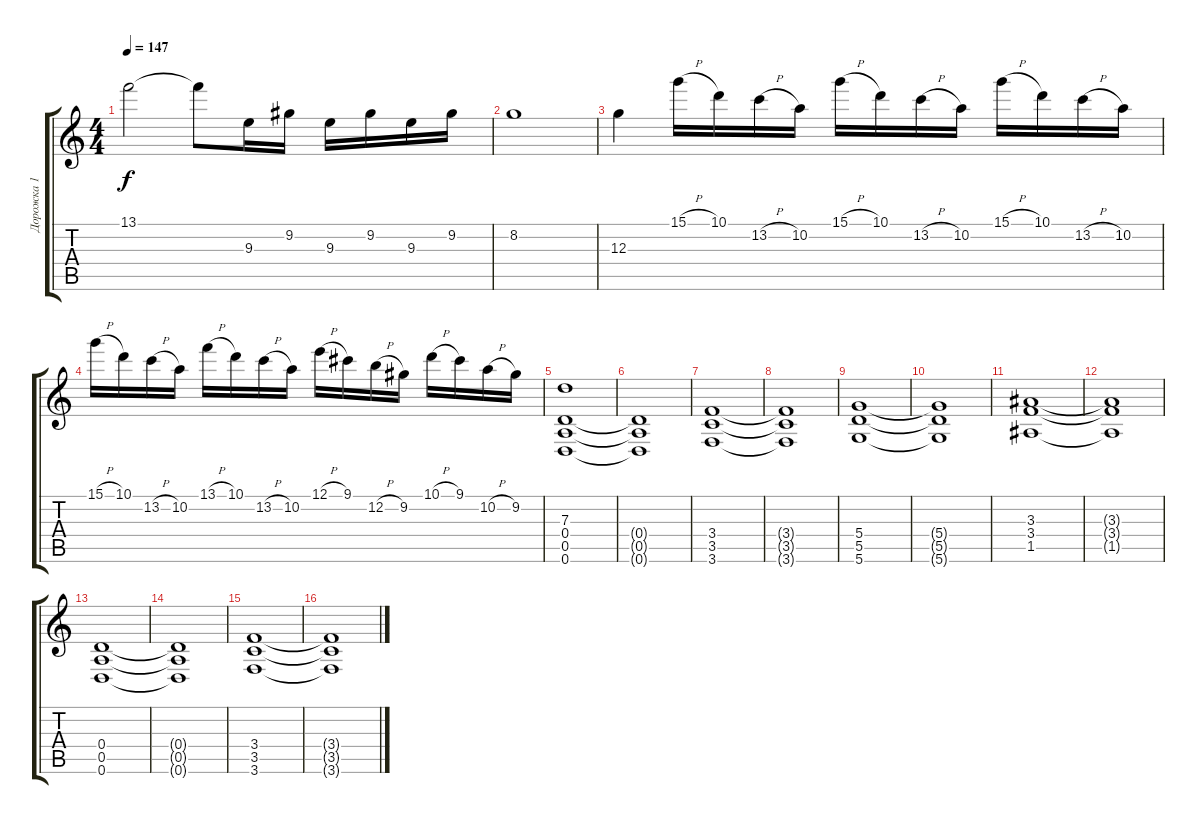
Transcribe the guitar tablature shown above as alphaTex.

\track ("Дорожка 1" "Дорожка 1") {instrument distortionguitar}
\staff {score tabs}
\tuning (E4 B3 G3 D3 A2 D2) {hide}
\ts (4 4)
\tempo 147
\clef g2
\ks c
13.1.2{dy f} 13.1{t}.8 9.3.16 9.2.16 9.3.16 9.2.16 9.3.16 9.2.16 |
8.2.1 |
12.3.4 15.1{h}.16 10.1.16 13.2{h}.16 10.2.16 15.1{h}.16 10.1.16 13.2{h}.16 10.2.16 15.1{h}.16 10.1.16 13.2{h}.16 10.2.16 |
15.1{h}.16 10.1.16 13.2{h}.16 10.2.16 13.1{h}.16 10.1.16 13.2{h}.16 10.2.16 12.1{h}.16 9.1.16 12.2{h}.16 9.2.16 10.1{h}.16 9.1.16 10.2{h}.16 9.2.16 |
(7.3 0.4 0.5 0.6).1 |
(0.4{t} 0.5{t} 0.6{t}).1 |
(3.4 3.5 3.6).1 |
(3.4{t} 3.5{t} 3.6{t}).1 |
(5.4 5.5 5.6).1 |
(5.4{t} 5.5{t} 5.6{t}).1 |
(3.3 3.4 1.5).1 |
(3.3{t} 3.4{t} 1.5{t}).1 |
(0.4 0.5 0.6).1 |
(0.4{t} 0.5{t} 0.6{t}).1 |
(3.4 3.5 3.6).1 |
(3.4{t} 3.5{t} 3.6{t}).1
